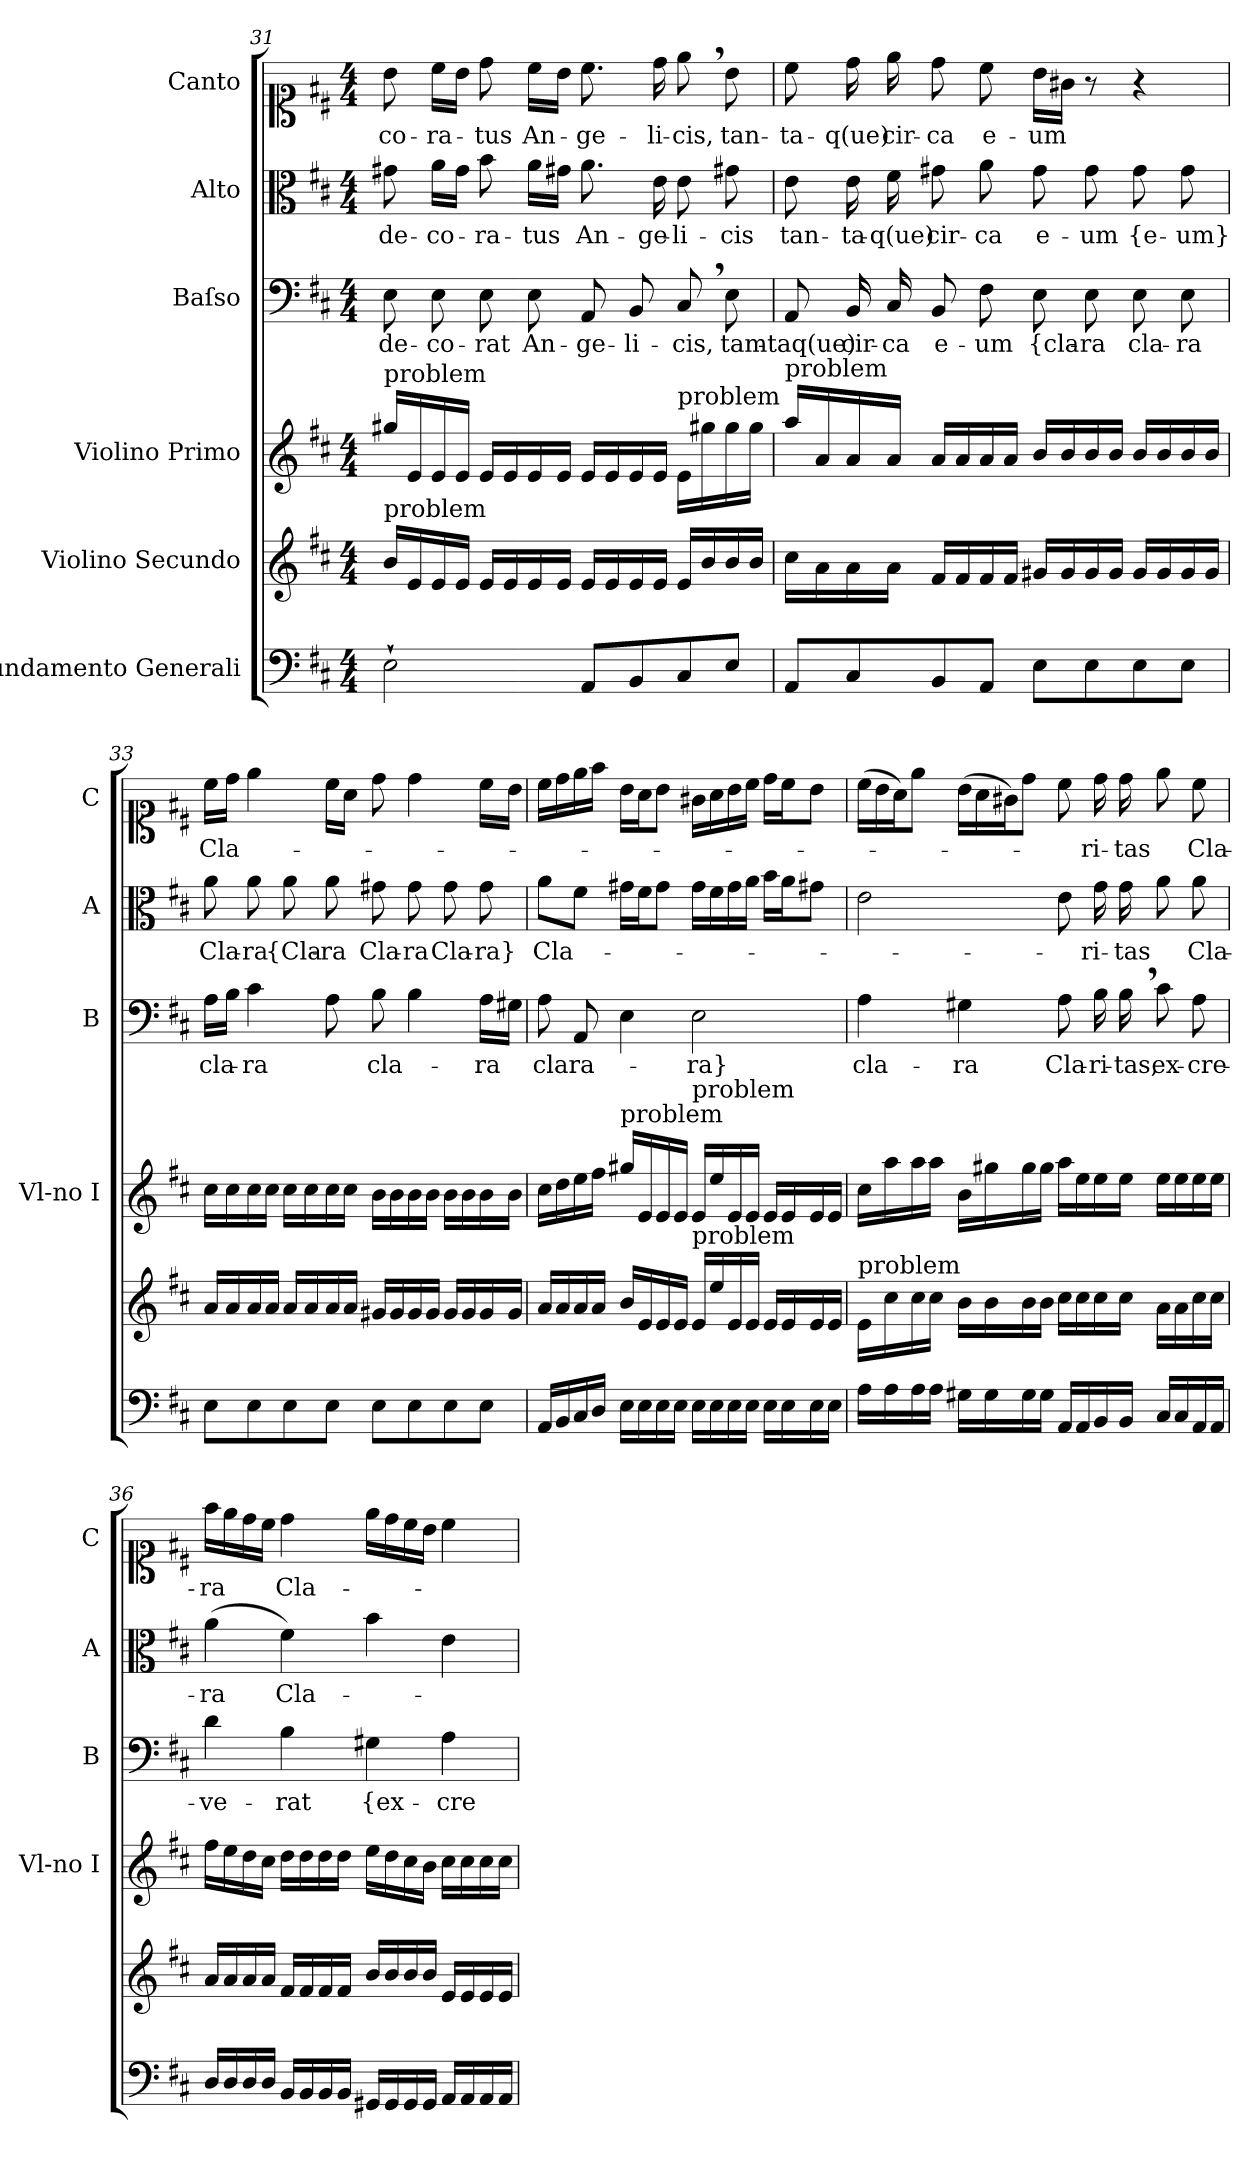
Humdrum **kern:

**kern	**kern	**kern	**kern	**text	**kern	**text	**kern	**text
*part6	*part5	*part4	*part3	*part3	*part2	*part2	*part1	*part1
*staff6	*staff5	*staff4	*staff3	*staff3	*staff2	*staff2	*staff1	*staff1
*I"Fundamento Generali	*I"Violino Secundo	*I"Violino Primo	*I"Baſso	*	*I"Alto	*	*I"Canto	*
*	*	*I'Vl-no I	*I'B	*	*I'A	*	*I'C	*
*clefF4	*clefG2	*clefG2	*clefF4	*	*clefC3	*	*clefC1	*
*k[f#c#]	*k[f#c#]	*k[f#c#]	*k[f#c#]	*	*k[f#c#]	*	*k[f#c#]	*
*M4/4	*M4/4	*M4/4	*M4/4	*	*M4/4	*	*M4/4	*
=31	=31	=31	=31	=31	=31	=31	=31	=31
!	!	!LO:TX:a:t=problem	!	!	!	!	!	!
!	!LO:TX:a:t=problem	!	!	!	!	!	!	!
2E`\	16b\LL	16gg#X\LL	8E\	de-	8g#X\	de-	8b\	-co-
.	16e/	16e/	.	.	.	.	.	.
.	16e/	16e/	8E\	-co-	16a\LL	-co-	16cc#\LL	-ra-
.	16e/JJ	16e/JJ	.	.	16g#\JJ	.	16b\JJ	.
.	16e/LL	16e/LL	8E\	-rat	8b\	-ra-	8dd\	-tus
.	16e/	16e/	.	.	.	.	.	.
.	16e/	16e/	8E\	An-	16a\LL	-tus	16cc#\LL	An-
.	16e/JJ	16e/JJ	.	.	16g#X\JJ	.	16b\JJ	.
8AA/L	16e/LL	16e/LL	8AA/	-ge-	8.a\	An-	8.cc#\	-ge-
.	16e/	16e/	.	.	.	.	.	.
8BB/	16e/	16e/	8BB/	-li-	.	.	.	.
.	16e/JJ	16e/JJ	.	.	16e\	-ge-	16dd\	-li-
!	!	!LO:TX:a:t=problem	!	!	!	!	!	!
8C#/	16e/LL	16e/LL	8C#,/	-cis,	8e\	-li-	8ee,\	-cis,
.	16b/	16gg#X\	.	.	.	.	.	.
8E/J	16b/	16gg#\	8E\	tam-	8g#X\	-cis	8b\	tan-
.	16b/JJ	16gg#\JJ	.	.	.	.	.	.
=32	=32	=32	=32	=32	=32	=32	=32	=32
!	!	!LO:TX:a:t=problem	!	!	!	!	!	!
8AA/L	16cc#\LL	16aa\LL	8AA/	-taq(ue)	8e\	tan-	8cc#\	-ta-
.	16a\	16a/	.	.	.	.	.	.
8C#/	16a\	16a/	16BB/	cir-	16e\	-ta-	16dd\	-q(ue)
.	16a\JJ	16a/JJ	16C#/	-ca	16f#\	-q(ue)	16ee\	cir-
8BB/	16f#/LL	16a/LL	8BB/	e-	8g#X\	cir-	8dd\	-ca
.	16f#/	16a/	.	.	.	.	.	.
8AA/J	16f#/	16a/	8F#\	-um	8a\	-ca	8cc#\	e-
.	16f#/JJ	16a/JJ	.	.	.	.	.	.
8E\L	16g#X/LL	16b/LL	8E\	{cla-	8g#\	e-	16b\LL	-um
.	16g#/	16b/	.	.	.	.	16g#X\JJ	.
8E\	16g#/	16b/	8E\	-ra	8g#\	-um	8r	.
.	16g#/JJ	16b/JJ	.	.	.	.	.	.
8E\	16g#/LL	16b/LL	8E\	cla-	8g#\	{e-	4r	.
.	16g#/	16b/	.	.	.	.	.	.
8E\J	16g#/	16b/	8E\	-ra	8g#\	-um}	.	.
.	16g#/JJ	16b/JJ	.	.	.	.	.	.
=33	=33	=33	=33	=33	=33	=33	=33	=33
8E\L	16a/LL	16cc#\LL	16A\LL	cla-	8a\	Cla-	16cc#\LL	Cla-
.	16a/	16cc#\	16B\JJ	.	.	.	16dd\JJ	.
8E\	16a/	16cc#\	4c#\	-ra	8a\	-ra	4ee\	.
.	16a/JJ	16cc#\JJ	.	.	.	.	.	.
8E\	16a/LL	16cc#\LL	.	.	8a\	{Cla-	.	.
.	16a/	16cc#\	.	.	.	.	.	.
8E\J	16a/	16cc#\	8A\	.	8a\	-ra	16cc#\LL	.
.	16a/JJ	16cc#\JJ	.	.	.	.	16a\JJ	.
8E\L	16g#X/LL	16b\LL	8B\	cla-	8g#X\	Cla-	8dd\	.
.	16g#/	16b\	.	.	.	.	.	.
8E\	16g#/	16b\	4B\	.	8g#\	-ra	4dd\	.
.	16g#/JJ	16b\JJ	.	.	.	.	.	.
8E\	16g#/LL	16b\LL	.	.	8g#\	Cla-	.	.
.	16g#/	16b\	.	.	.	.	.	.
8E\J	16g#/	16b\	16A\LL	-ra	8g#\	-ra}	16cc#\LL	.
.	16g#/JJ	16b\JJ	16G#X\JJ	.	.	.	16b\JJ	.
=34	=34	=34	=34	=34	=34	=34	=34	=34
16AA/LL	16a/LL	16cc#\LL	8A\	clara-	8a\L	Cla-	16cc#\LL	.
16BB/	16a/	16dd\	.	.	.	.	16dd\	.
16C#/	16a/	16ee\	8AA/	.	8f#\J	.	16ee\	.
16D/JJ	16a/JJ	16ff#\JJ	.	.	.	.	16ff#\JJ	.
!	!	!LO:TX:a:t=problem	!	!	!	!	!	!
16E\LL	16b/LL	16gg#X\LL	4E\	.	16g#X\LL	.	16b\LL	.
16E\	16e/	16e/	.	.	16f#\J	.	16a\J	.
16E\	16e/	16e/	.	.	8g#\J	.	8b\J	.
16E\JJ	16e/JJ	16e/JJ	.	.	.	.	.	.
!	!	!LO:TX:a:t=problem	!	!	!	!	!	!
!	!LO:TX:a:t=problem	!	!	!	!	!	!	!
16E\LL	16e/LL	16e/LL	2E\	-ra}	16g#\LL	.	16g#X\LL	.
16E\	16ee\	16ee\	.	.	16f#\	.	16a\	.
16E\	16e/	16e/	.	.	16g#\	.	16b\	.
16E\JJ	16e/JJ	16e/JJ	.	.	16a\JJ	.	16cc#\JJ	.
16E\LL	16e/LL	16e/LL	.	.	16b\LL	.	16dd\LL	.
16E\	16e/	16e/	.	.	16a\J	.	16cc#\J	.
16E\	16e/	16e/	.	.	8g#X\J	.	8b\J	.
16E\JJ	16e/JJ	16e/JJ	.	.	.	.	.	.
=35	=35	=35	=35	=35	=35	=35	=35	=35
*	*	*	*	*	*	*	*Xtuplet	*
!	!LO:TX:a:t=problem	!	!	!	!	!	!	!
16A\LL	16e/LL	16cc#\LL	4A\	cla-	2e\	.	(24cc#\LL	.
.	.	.	.	.	.	.	24b\	.
16A\	16cc#\	16aa\	.	.	.	.	.	.
.	.	.	.	.	.	.	24a\J)	.
16A\	16cc#\	16aa\	.	.	.	.	8ee\J	.
16A\JJ	16cc#\JJ	16aa\JJ	.	.	.	.	.	.
16G#X\LL	16b\LL	16b\LL	4G#X\	-ra	.	.	(24b\LL	.
.	.	.	.	.	.	.	24a\	.
16G#\	16b\	16gg#X\	.	.	.	.	.	.
.	.	.	.	.	.	.	24g#X\J)	.
16G#\	16b\	16gg#\	.	.	.	.	8dd\J	.
16G#\JJ	16b\JJ	16gg#\JJ	.	.	.	.	.	.
16AA/LL	16cc#\LL	16aa\LL	8A\	Cla-	8e\	.	8cc#\	.
16AA/	16cc#\	16ee\	.	.	.	.	.	.
16BB/	16cc#\	16ee\	16B\	-ri-	16g\	-ri-	16dd\	-ri-
16BB/JJ	16cc#\JJ	16ee\JJ	16B,\	-tas,	16g\	-tas	16dd\	-tas
16C#/LL	16a\LL	16ee\LL	8c#\	ex-	8a\	.	8ee\	.
16C#/	16a\	16ee\	.	.	.	.	.	.
16AA/	16cc#\	16ee\	8A\	-cre-	8a\	Cla-	8cc#\	Cla-
16AA/JJ	16cc#\JJ	16ee\JJ	.	.	.	.	.	.
=36	=36	=36	=36	=36	=36	=36	=36	=36
16D/LL	16a/LL	16ff#\LL	4d\	-ve-	(4a\	-ra	16ff#\LL	-ra
16D/	16a/	16ee\	.	.	.	.	16ee\	.
16D/	16a/	16dd\	.	.	.	.	16dd\	.
16D/JJ	16a/JJ	16cc#\JJ	.	.	.	.	16cc#\JJ	.
16BB/LL	16f#/LL	16dd\LL	4B\	-rat	4f#\)	Cla-	4dd\	Cla-
16BB/	16f#/	16dd\	.	.	.	.	.	.
16BB/	16f#/	16dd\	.	.	.	.	.	.
16BB/JJ	16f#/JJ	16dd\JJ	.	.	.	.	.	.
16GG#X/LL	16b/LL	16ee\LL	4G#X\	{ex-	4b\	.	16ee\LL	.
16GG#/	16b/	16dd\	.	.	.	.	16dd\	.
16GG#/	16b/	16cc#\	.	.	.	.	16cc#\	.
16GG#/JJ	16b/JJ	16b\JJ	.	.	.	.	16b\JJ	.
16AA/LL	16e/LL	16cc#\LL	4A\	-cre-	4e\	.	4cc#\	.
16AA/	16e/	16cc#\	.	.	.	.	.	.
16AA/	16e/	16cc#\	.	.	.	.	.	.
16AA/JJ	16e/JJ	16cc#\JJ	.	.	.	.	.	.
=	=	=	=	=	=	=	=	=
*-	*-	*-	*-	*-	*-	*-	*-	*-
